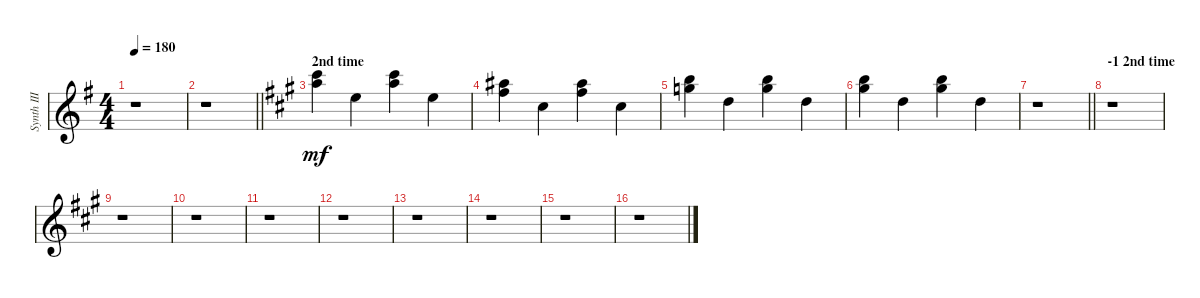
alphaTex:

\track ("Synth III (Flute)" "Synth III ") {instrument flute}
\staff {score}
\tuning (E4 B3 G3 D3 A2 E2 B1) {hide}
\ts (4 4)
\tempo 180
\clef g2
\ks g
r.1{dy mf} |
\barLineRight lightlight
r.1 |
\section ("" "2nd time")
\ks a
(17.1 26.2).4 12.1.4 (17.1 26.2).4 12.1.4 |
(18.1 19.2).4 9.1.4 (18.1 19.2).4 9.1.4 |
(15.1 24.2).4 10.1.4 (15.1 24.2).4 10.1.4 |
(16.1 24.2).4 10.1.4 (16.1 24.2).4 10.1.4 |
\barLineRight lightlight
r.1 |
\section ("" "-1 2nd time")
r.1 |
r.1 |
r.1 |
r.1 |
r.1 |
r.1 |
r.1 |
r.1 |
r.1
